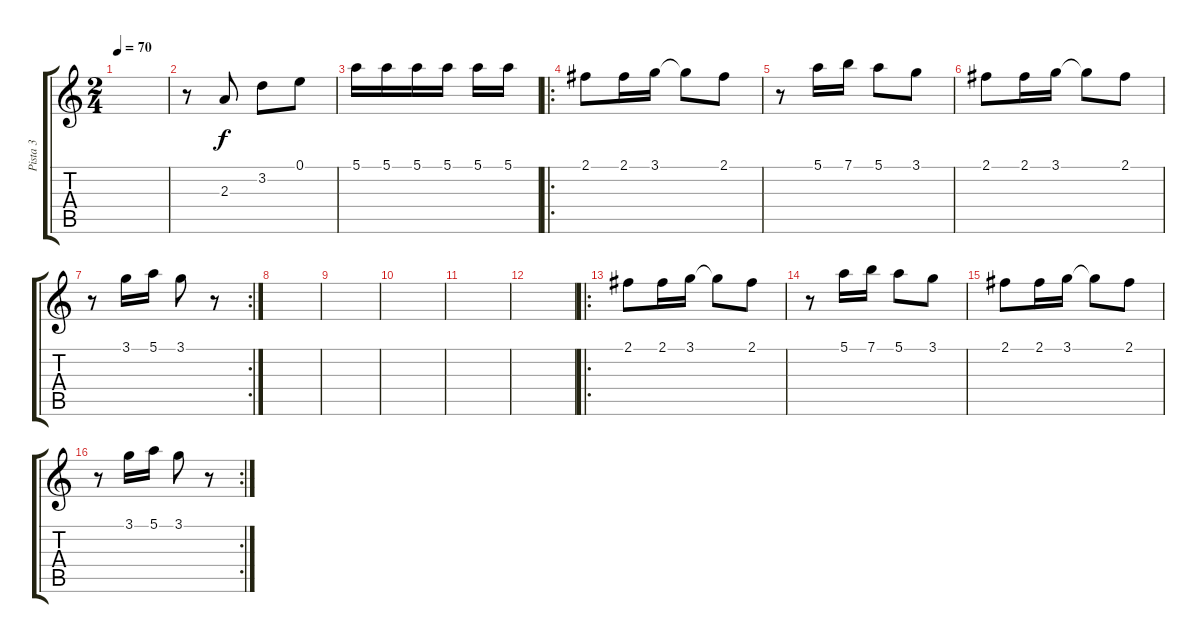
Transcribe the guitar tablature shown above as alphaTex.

\track ("Pista 3" "Pista 3") {instrument acousticguitarsteel}
\staff {score tabs}
\tuning (E4 B3 G3 D3 A2 E2) {hide}
\ts (2 4)
\tempo 70
\clef g2
\ks c
|
r.8 2.3.8 3.2.8 0.1.8 |
5.1.16 5.1.16 5.1.16 5.1.16 5.1.16 5.1.16 |
\ro
2.1.8 2.1.16 3.1.16 3.1{t}.8 2.1.8 |
r.8 5.1.16 7.1.16 5.1.8 3.1.8 |
2.1.8 2.1.16 3.1.16 3.1{t}.8 2.1.8 |
\rc 2
r.8 3.1.16 5.1.16 3.1.8 r.8 |
|
|
|
|
|
\ro
2.1.8 2.1.16 3.1.16 3.1{t}.8 2.1.8 |
r.8 5.1.16 7.1.16 5.1.8 3.1.8 |
2.1.8 2.1.16 3.1.16 3.1{t}.8 2.1.8 |
\rc 2
r.8 3.1.16 5.1.16 3.1.8 r.8
